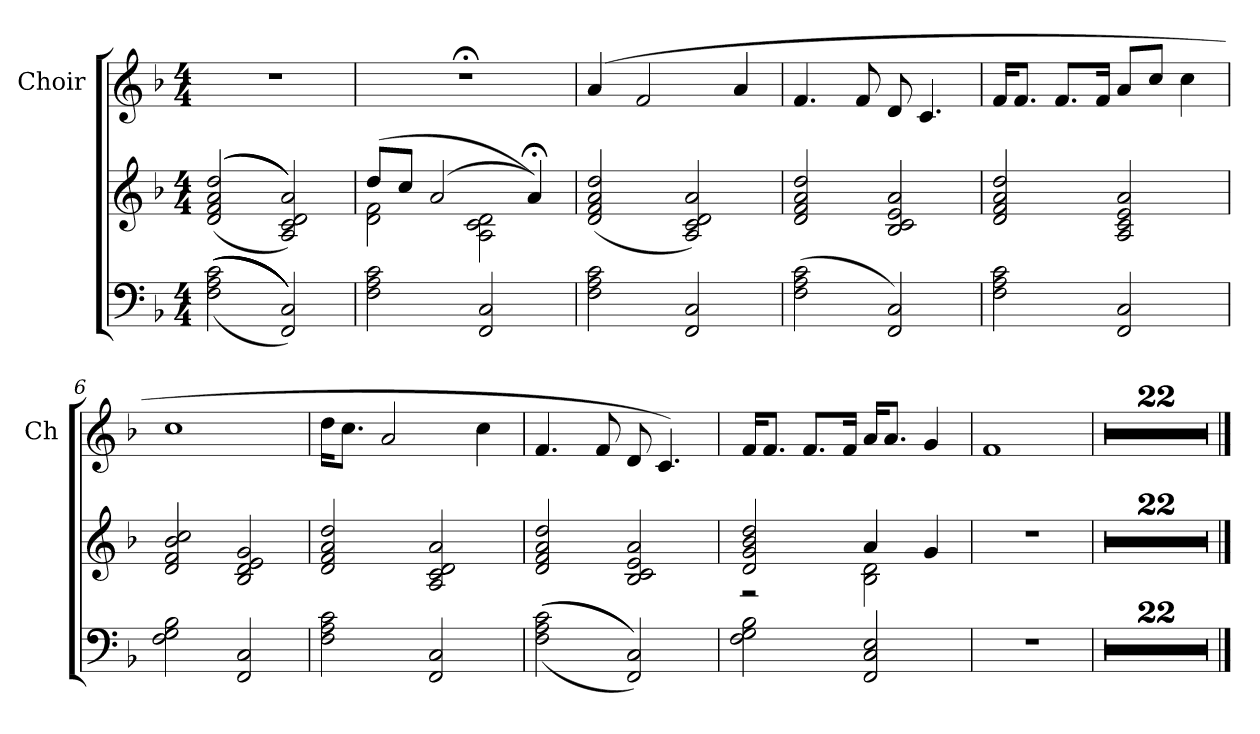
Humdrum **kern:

**kern	**kern	**kern
*part2	*part2	*part1
*staff3	*staff2	*staff1
*	*	*I"Choir
*	*	*I'Ch
*clefF4	*clefG2	*clefG2
*k[b-]	*k[b-]	*k[b-]
*M4/4	*M4/4	*M4/4
=1	=1	=1
(>(>(>(>(>(>2F\ 2A\ 2c\	(<(<(<(<2d/ 2f/ 2a/ 2dd/	1r
2FF/ 2C/))))))	2A/ 2c/ 2d/ 2a/))))	.
=2	=2	=2
*	*^	*
2F\ 2A\ 2c\	(>8dd/L	2d\ 2f\	1r;<
.	8cc/J	.	.
.	(>2a/	.	.
2FF/ 2C/	.	2A\ 2c\ 2d\	.
.	4a;</))	.	.
*	*v	*v	*
=3	=3	=3
2F\ 2A\ 2c\	(<2d/ 2f/ 2a/ 2dd/	(>4a/
.	.	2f/
2FF/ 2C/	2A/ 2c/ 2d/ 2a/)	.
.	.	4a/
=4	=4	=4
(>2F\ 2A\ 2c\	2d/ 2f/ 2a/ 2dd/	4.f/
.	.	8f/
2FF/ 2C/)	2B-/ 2c/ 2e/ 2a/	8d/
.	.	4.c/
=5	=5	=5
2F\ 2A\ 2c\	2d/ 2f/ 2a/ 2dd/	16f/KL
.	.	8.f/J
.	.	8.f/L
.	.	16f/Jk
2FF/ 2C/	2A/ 2c/ 2e/ 2a/	8a/L
.	.	8cc/J
.	.	4cc\
=6	=6	=6
2F\ 2G\ 2B-\	2d/ 2f/ 2b-/ 2cc/	1cc
2FF/ 2C/	2B-/ 2d/ 2e/ 2g/	.
=7	=7	=7
2F\ 2A\ 2c\	2d/ 2f/ 2a/ 2dd/	16dd\KL
.	.	8.cc\J
.	.	2a/
2FF/ 2C/	2A/ 2c/ 2d/ 2a/	.
.	.	4cc\
!!LO:LB:g=z
=8	=8	=8
(>(>(>2F\ 2A\ 2c\	2d/ 2f/ 2a/ 2dd/	4.f/
.	.	8f/
2FF/ 2C/)))	2B-/ 2c/ 2e/ 2a/	8d/
.	.	4.c/)
=9	=9	=9
*	*^	*
2F\ 2G\ 2B-\	2d/ 2g/ 2b-/ 2dd/	2r	16f/KL
.	.	.	8.f/J
.	.	.	8.f/L
.	.	.	16f/Jk
2FF/ 2C/ 2E/	4a/	2B-\ 2d\	16a/KL
.	.	.	8.a/J
.	4g/	.	4g/
*	*v	*v	*
=10	=10	=10
1r	1r	1f
=11	=11	=11
1r	1r	1r
=12	=12	=12
1r	1r	1r
=13	=13	=13
1r	1r	1r
=14	=14	=14
1r	1r	1r
=15	=15	=15
1r	1r	1r
=16	=16	=16
1r	1r	1r
=17	=17	=17
1r	1r	1r
=18	=18	=18
1r	1r	1r
=19	=19	=19
1r	1r	1r
=20	=20	=20
1r	1r	1r
!!LO:LB:g=z
=21	=21	=21
1r	1r	1r
=22	=22	=22
1r	1r	1r
=23	=23	=23
1r	1r	1r
=24	=24	=24
1r	1r	1r
=25	=25	=25
1r	1r	1r
=26	=26	=26
1r	1r	1r
=27	=27	=27
1r	1r	1r
=28	=28	=28
1r	1r	1r
=29	=29	=29
1r	1r	1r
=30	=30	=30
1r	1r	1r
=31	=31	=31
1r	1r	1r
=32	=32	=32
1r	1r	1r
==	==	==
*-	*-	*-
